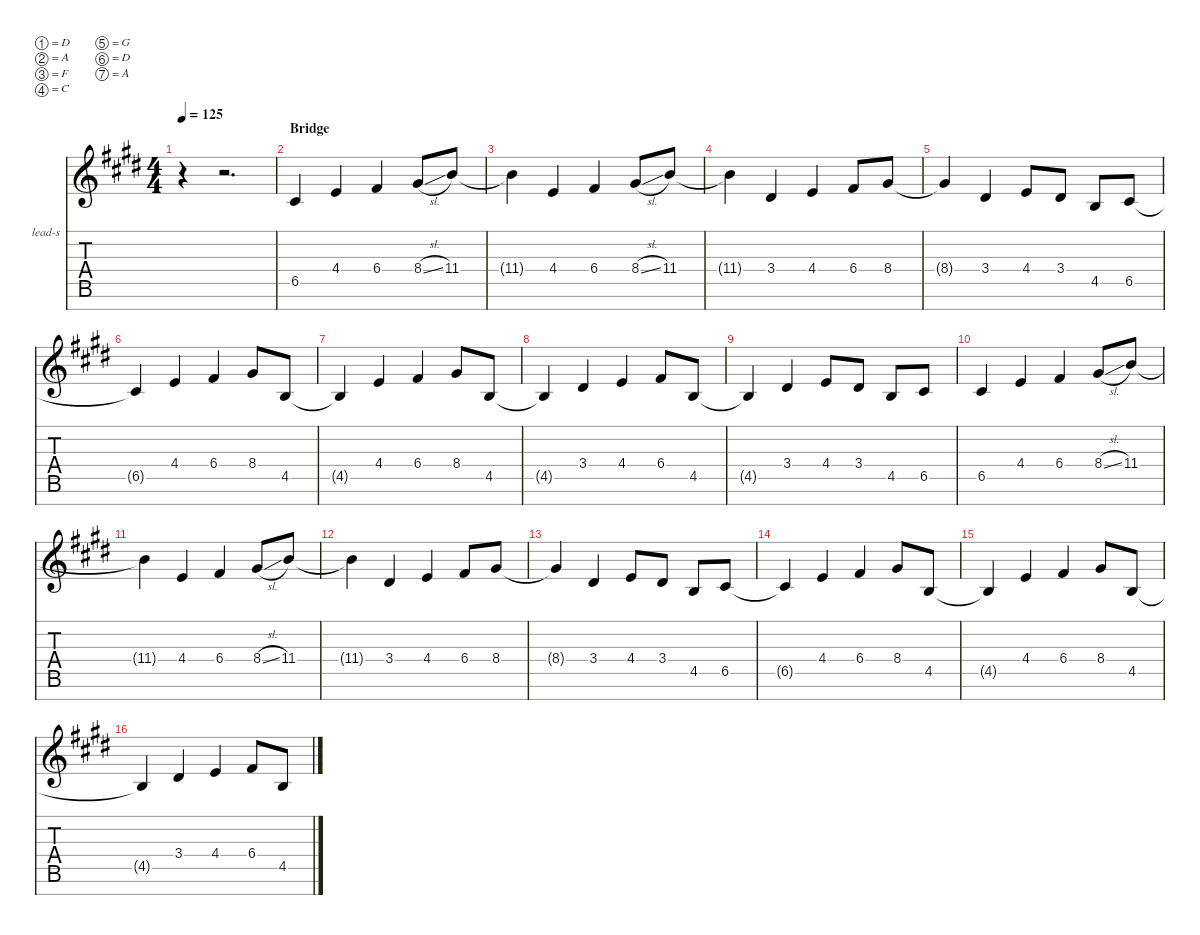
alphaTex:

\defaultSystemsLayout 4
\hideDynamics
\bracketExtendMode nobrackets
\firstSystemTrackNameOrientation horizontal
\otherSystemsTrackNameOrientation horizontal
\track ("lead-simple" "lead-s") {instrument overdrivenguitar}
\staff {score tabs}
\tuning (D4 A3 F3 C3 G2 D2 A1)
\ts (4 4)
\scale
0.942042
\tempo 125
\accidentals auto
\clef g2
\ottava regular
\simile none
\ks c#minor
r.4{dy mf beam Down} r.2{d beam Down} |
\section ("" "Bridge")
\scale
1.21366 6.5{acc #}.4{beam Up} 4.4{acc forcenatural}.4{beam Up} 6.4{acc #}.4{beam Up} 8.4{sl acc #}.8{beam Up} 11.4{acc forcenatural}.8{beam Up} |
\scale
0.928779 11.4{t acc forcenatural}.4{beam Down} 4.4{acc forcenatural}.4{beam Up} 6.4{acc #}.4{beam Up} 8.4{sl acc #}.8{beam Up} 11.4{acc forcenatural}.8{beam Up} |
\scale
0.928779 11.4{t acc forcenatural}.4{beam Down} 3.4{acc #}.4{beam Up} 4.4{acc forcenatural}.4{beam Up} 6.4{acc #}.8{beam Up} 8.4{acc #}.8{beam Up} |
\scale
0.928779 8.4{t acc #}.4{beam Up} 3.4{acc #}.4{beam Up} 4.4{acc forcenatural}.8{beam Up} 3.4{acc #}.8{beam Up} 4.5{acc forcenatural}.8{beam Up} 6.5{acc #}.8{beam Up} |
\scale
1.21366 6.5{t acc #}.4{beam Up} 4.4{acc forcenatural}.4{beam Up} 6.4{acc #}.4{beam Up} 8.4{acc #}.8{beam Up} 4.5{acc forcenatural}.8{beam Up} |
\scale
0.928779 4.5{t acc forcenatural}.4{beam Up} 4.4{acc forcenatural}.4{beam Up} 6.4{acc #}.4{beam Up} 8.4{acc #}.8{beam Up} 4.5{acc forcenatural}.8{beam Up} |
\scale
0.928779 4.5{t acc forcenatural}.4{beam Up} 3.4{acc #}.4{beam Up} 4.4{acc forcenatural}.4{beam Up} 6.4{acc #}.8{beam Up} 4.5{acc forcenatural}.8{beam Up} |
\scale
0.928779 4.5{t acc forcenatural}.4{beam Up} 3.4{acc #}.4{beam Up} 4.4{acc forcenatural}.8{beam Up} 3.4{acc #}.8{beam Up} 4.5{acc forcenatural}.8{beam Up} 6.5{acc #}.8{beam Up} |
\scale
1.21366 6.5{acc #}.4{beam Up} 4.4{acc forcenatural}.4{beam Up} 6.4{acc #}.4{beam Up} 8.4{sl acc #}.8{beam Up} 11.4{acc forcenatural}.8{beam Up} |
\scale
0.928779 11.4{t acc forcenatural}.4{beam Down} 4.4{acc forcenatural}.4{beam Up} 6.4{acc #}.4{beam Up} 8.4{sl acc #}.8{beam Up} 11.4{acc forcenatural}.8{beam Up} |
\scale
0.928779 11.4{t acc forcenatural}.4{beam Down} 3.4{acc #}.4{beam Up} 4.4{acc forcenatural}.4{beam Up} 6.4{acc #}.8{beam Up} 8.4{acc #}.8{beam Up} |
\scale
0.928779 8.4{t acc #}.4{beam Up} 3.4{acc #}.4{beam Up} 4.4{acc forcenatural}.8{beam Up} 3.4{acc #}.8{beam Up} 4.5{acc forcenatural}.8{beam Up} 6.5{acc #}.8{beam Up} |
\scale
1.21366 6.5{t acc #}.4{beam Up} 4.4{acc forcenatural}.4{beam Up} 6.4{acc #}.4{beam Up} 8.4{acc #}.8{beam Up} 4.5{acc forcenatural}.8{beam Up} |
\scale
0.928779 4.5{t acc forcenatural}.4{beam Up} 4.4{acc forcenatural}.4{beam Up} 6.4{acc #}.4{beam Up} 8.4{acc #}.8{beam Up} 4.5{acc forcenatural}.8{beam Up} |
\scale
0.928779 4.5{t acc forcenatural}.4{beam Up} 3.4{acc #}.4{beam Up} 4.4{acc forcenatural}.4{beam Up} 6.4{acc #}.8{beam Up} 4.5{acc forcenatural}.8{beam Up}
